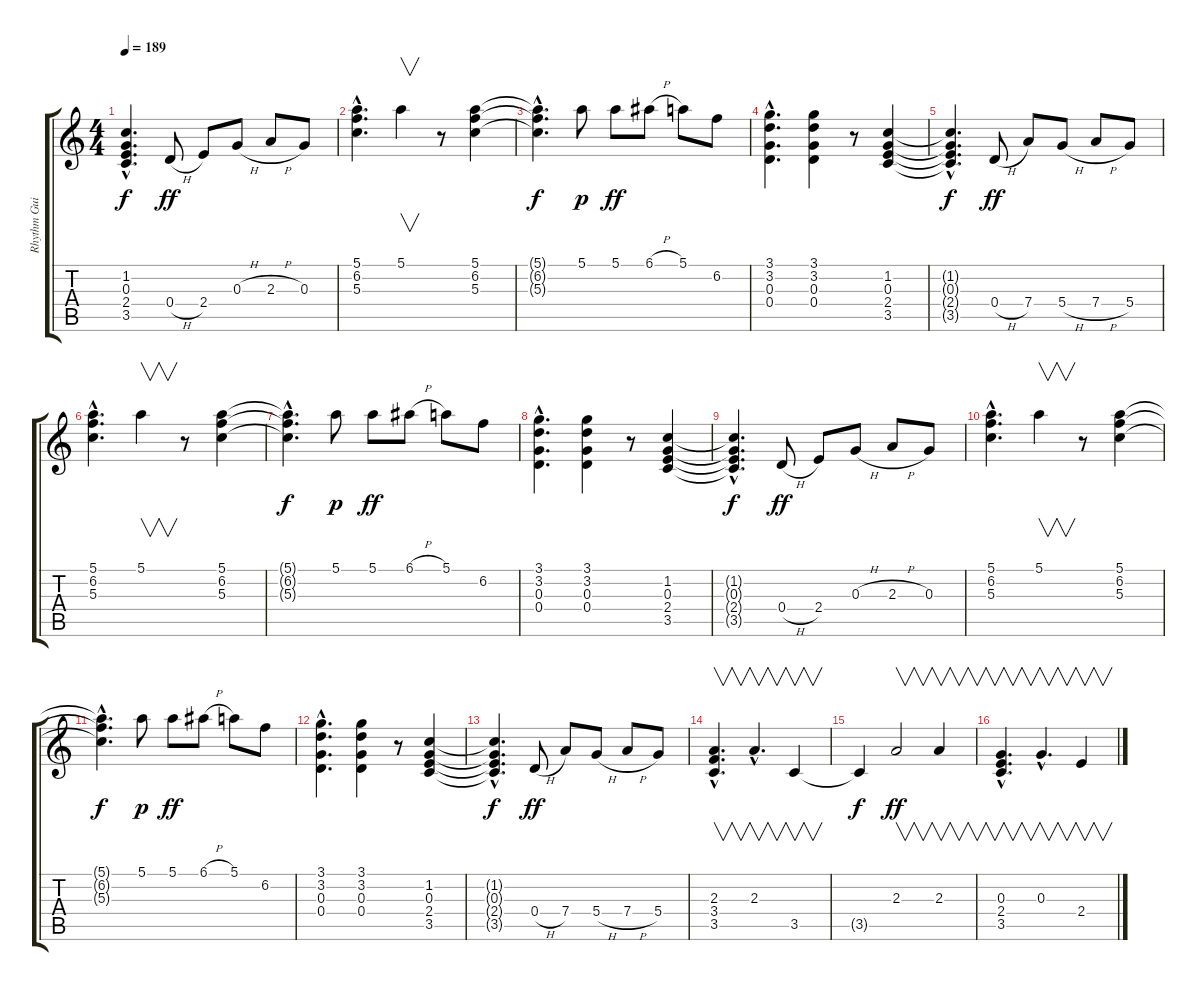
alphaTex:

\track ("Rhythm Guitar II" "Rhythm Gui") {instrument electricguitarclean}
\staff {score tabs}
\tuning (E4 B3 G3 D3 A2 E2) {hide}
\ts (4 4)
\tempo 189
\clef g2
\ks c
(1.2{hac t} 0.3{hac t} 2.4{hac t} 3.5{hac t}).4{d dy f} 0.4{h}.8{dy ff} 2.4.8 0.3{h}.8 2.3{h}.8 0.3.8 |
(5.1{hac} 6.2{hac} 5.3{hac}).4{d} 5.1.4{v} r.8 (5.1 6.2 5.3).4 |
(5.1{hac t} 6.2{hac t} 5.3{hac t}).4{d dy f} 5.1.8{dy p} 5.1.8{dy ff} 6.1{h}.8 5.1.8 6.2.8 |
(3.1{hac} 3.2{hac} 0.3{hac} 0.4{hac}).4{d} (3.1 3.2 0.3 0.4).4 r.8 (1.2 0.3 2.4 3.5).4 |
(1.2{hac t} 0.3{hac t} 2.4{hac t} 3.5{hac t}).4{d dy f} 0.4{h}.8{dy ff} 7.4.8 5.4{h}.8 7.4{h}.8 5.4.8 |
(5.1{hac} 6.2{hac} 5.3{hac}).4{d} 5.1.4{v} r.8 (5.1 6.2 5.3).4 |
(5.1{hac t} 6.2{hac t} 5.3{hac t}).4{d dy f} 5.1.8{dy p} 5.1.8{dy ff} 6.1{h}.8 5.1.8 6.2.8 |
(3.1{hac} 3.2{hac} 0.3{hac} 0.4{hac}).4{d} (3.1 3.2 0.3 0.4).4 r.8 (1.2 0.3 2.4 3.5).4 |
(1.2{hac t} 0.3{hac t} 2.4{hac t} 3.5{hac t}).4{d dy f} 0.4{h}.8{dy ff} 2.4.8 0.3{h}.8 2.3{h}.8 0.3.8 |
(5.1{hac} 6.2{hac} 5.3{hac}).4{d} 5.1.4{v} r.8 (5.1 6.2 5.3).4 |
(5.1{hac t} 6.2{hac t} 5.3{hac t}).4{d dy f} 5.1.8{dy p} 5.1.8{dy ff} 6.1{h}.8 5.1.8 6.2.8 |
(3.1{hac} 3.2{hac} 0.3{hac} 0.4{hac}).4{d} (3.1 3.2 0.3 0.4).4 r.8 (1.2 0.3 2.4 3.5).4 |
(1.2{hac t} 0.3{hac t} 2.4{hac t} 3.5{hac t}).4{d dy f} 0.4{h}.8{dy ff} 7.4.8 5.4{h}.8 7.4{h}.8 5.4.8 |
(2.3{hac} 3.4{hac} 3.5{hac}).4{v d} 2.3{hac}.4{v d} 3.5.4{v} |
3.5{t}.4{dy f} 2.3.2{v dy ff} 2.3.4{v} |
(0.3{hac} 2.4{hac} 3.5{hac}).4{v d} 0.3{hac}.4{v d} 2.4.4{v}
